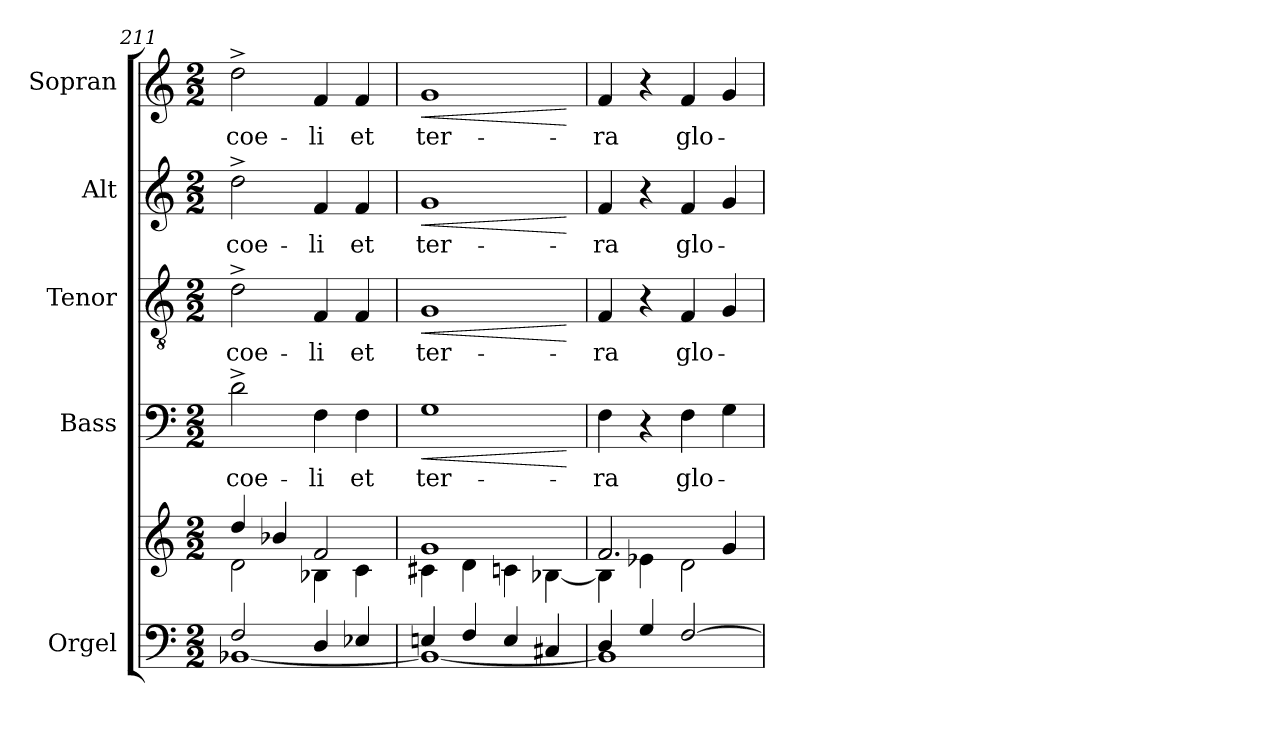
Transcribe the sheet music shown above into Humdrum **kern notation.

**kern	**kern	**kern	**text	**dynam	**kern	**text	**dynam	**kern	**text	**dynam	**kern	**text	**dynam
*part5	*part5	*part4	*part4	*part4	*part3	*part3	*part3	*part2	*part2	*part2	*part1	*part1	*part1
*staff6	*staff5	*staff4	*staff4	*staff4	*staff3	*staff3	*staff3	*staff2	*staff2	*staff2	*staff1	*staff1	*staff1
*I"Orgel	*	*I"Bass	*	*	*I"Tenor	*	*	*I"Alt	*	*	*I"Sopran	*	*
*I'Org.	*	*I'B.	*	*	*I'T.	*	*	*I'A.	*	*	*I'S.	*	*
*clefF4	*clefG2	*clefF4	*	*	*clefGv2	*	*	*clefG2	*	*	*clefG2	*	*
*k[]	*k[]	*k[]	*	*	*k[]	*	*	*k[]	*	*	*k[]	*	*
*C:	*C:	*C:	*	*	*C:	*	*	*C:	*	*	*C:	*	*
*M2/2	*M2/2	*M2/2	*	*	*M2/2	*	*	*M2/2	*	*	*M2/2	*	*
=211	=211	=211	=211	=211	=211	=211	=211	=211	=211	=211	=211	=211	=211
*^	*^	*	*	*	*	*	*	*	*	*	*	*	*
!	!	!	!	!	!LO:LY:b	!	!	!LO:LY:b	!	!	!LO:LY:b	!	!	!LO:LY:b	!
2F/	[<1BB-X	4dd/	2d\	2d^>\	coe-	.	2d^>\	coe-	.	2dd^>\	coe-	.	2dd^>\	coe-	.
.	.	4b-X/	.	.	.	.	.	.	.	.	.	.	.	.	.
!	!	!	!	!	!LO:LY:b	!	!	!LO:LY:b	!	!	!LO:LY:b	!	!	!LO:LY:b	!
4D/	.	2f/	4B-X\	4F\	-li	.	4F/	-li	.	4f/	-li	.	4f/	-li	.
!	!	!	!	!	!LO:LY:b	!	!	!LO:LY:b	!	!	!LO:LY:b	!	!	!LO:LY:b	!
4E-X/	.	.	4c\	4F\	et	.	4F/	et	.	4f/	et	.	4f/	et	.
=212	=212	=212	=212	=212	=212	=212	=212	=212	=212	=212	=212	=212	=212	=212	=212
!	!	!	!	!	!LO:LY:b	!LO:HP:b	!	!	!	!	!	!	!	!	!
!	!	!	!	!	!	!LO:HP:n=1:b	!	!LO:LY:b	!LO:HP:b	!	!	!	!	!	!
!	!	!	!	!	!	!	!	!	!LO:HP:n=1:b	!	!LO:LY:b	!LO:HP:b	!	!	!
!	!	!	!	!	!	!	!	!	!	!	!	!LO:HP:n=1:b	!	!LO:LY:b	!LO:HP:b
!	!	!	!	!	!	!	!	!	!	!	!	!	!	!	!LO:HP:n=1:b
4En/	1BB-_	1g	4c#X\	1G	ter-	< >	1G	ter-	< >	1g	ter-	< >	1g	ter-	< >
4F/	.	.	4d\	.	.	.	.	.	.	.	.	.	.	.	.
4E/	.	.	4cn\	.	.	.	.	.	.	.	.	.	.	.	.
4C#X/	.	.	[<4B-X\	.	.	.	.	.	.	.	.	.	.	.	.
*v	*v	*	*	*	*	*	*	*	*	*	*	*	*	*	*
*	*v	*v	*	*	*	*	*	*	*	*	*	*	*	*
.	.	.	.	[	.	.	[	.	.	[	.	.	[
=213	=213	=213	=213	=213	=213	=213	=213	=213	=213	=213	=213	=213	=213
*^	*^	*	*	*	*	*	*	*	*	*	*	*	*
!	!	!	!	!	!LO:LY:b	!	!	!LO:LY:b	!	!	!LO:LY:b	!	!	!LO:LY:b	!
4D/	1BB-]	2.f/	4B-\]	4F\	-ra	.	4F/	-ra	.	4f/	-ra	.	4f/	-ra	.
4G/	.	.	4e-X\	4r	.	]	4r	.	]	4r	.	]	4r	.	]
!	!	!	!	!	!LO:LY:b	!	!	!LO:LY:b	!	!	!LO:LY:b	!	!	!LO:LY:b	!
[>2F/	.	.	2d\	4F\	glo-	.	4F/	glo-	.	4f/	glo-	.	4f/	glo-	.
.	.	4g/	.	4G\	.	.	4G/	.	.	4g/	.	.	4g/	.	.
*v	*v	*	*	*	*	*	*	*	*	*	*	*	*	*	*
*	*v	*v	*	*	*	*	*	*	*	*	*	*	*	*
=	=	=	=	=	=	=	=	=	=	=	=	=	=
*-	*-	*-	*-	*-	*-	*-	*-	*-	*-	*-	*-	*-	*-
